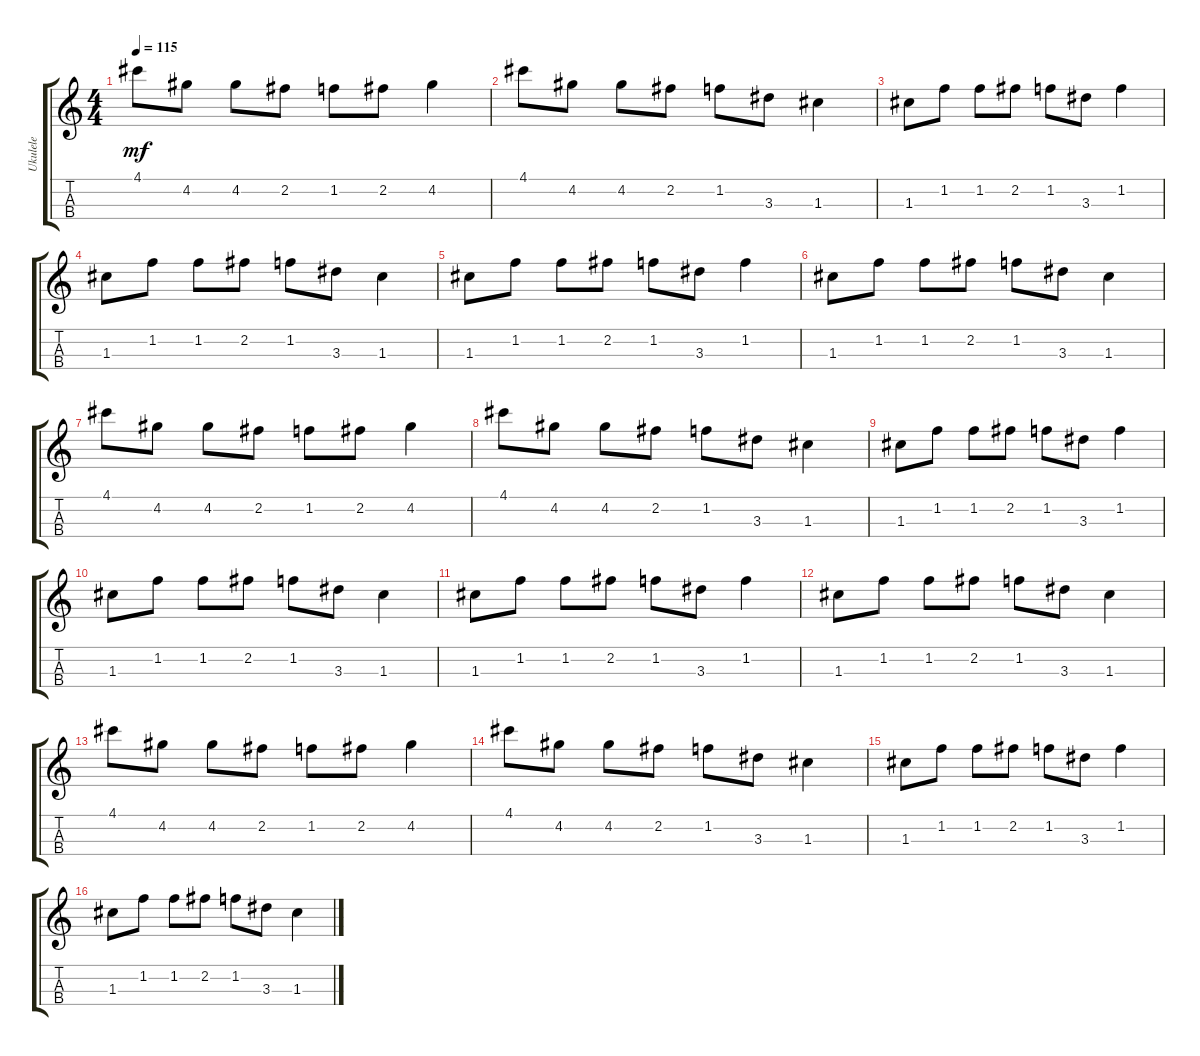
\track ("Ukulele" "Ukulele") {instrument acousticguitarnylon}
\staff {score tabs}
\tuning (A4 E4 C4 G4) {hide}
\ts (4 4)
\tempo 115
\clef g2
\ks c
4.1.8{dy mf instrument acousticguitarnylon} 4.2.8 4.2.8 2.2.8 1.2.8 2.2.8 4.2.4 |
4.1.8 4.2.8 4.2.8 2.2.8 1.2.8 3.3.8 1.3.4 |
1.3.8 1.2.8 1.2.8 2.2.8 1.2.8 3.3.8 1.2.4 |
1.3.8 1.2.8 1.2.8 2.2.8 1.2.8 3.3.8 1.3.4 |
1.3.8 1.2.8 1.2.8 2.2.8 1.2.8 3.3.8 1.2.4 |
1.3.8 1.2.8 1.2.8 2.2.8 1.2.8 3.3.8 1.3.4 |
4.1.8 4.2.8 4.2.8 2.2.8 1.2.8 2.2.8 4.2.4 |
4.1.8 4.2.8 4.2.8 2.2.8 1.2.8 3.3.8 1.3.4 |
1.3.8 1.2.8 1.2.8 2.2.8 1.2.8 3.3.8 1.2.4 |
1.3.8 1.2.8 1.2.8 2.2.8 1.2.8 3.3.8 1.3.4 |
1.3.8 1.2.8 1.2.8 2.2.8 1.2.8 3.3.8 1.2.4 |
1.3.8 1.2.8 1.2.8 2.2.8 1.2.8 3.3.8 1.3.4 |
4.1.8 4.2.8 4.2.8 2.2.8 1.2.8 2.2.8 4.2.4 |
4.1.8 4.2.8 4.2.8 2.2.8 1.2.8 3.3.8 1.3.4 |
1.3.8 1.2.8 1.2.8 2.2.8 1.2.8 3.3.8 1.2.4 |
1.3.8 1.2.8 1.2.8 2.2.8 1.2.8 3.3.8 1.3.4
